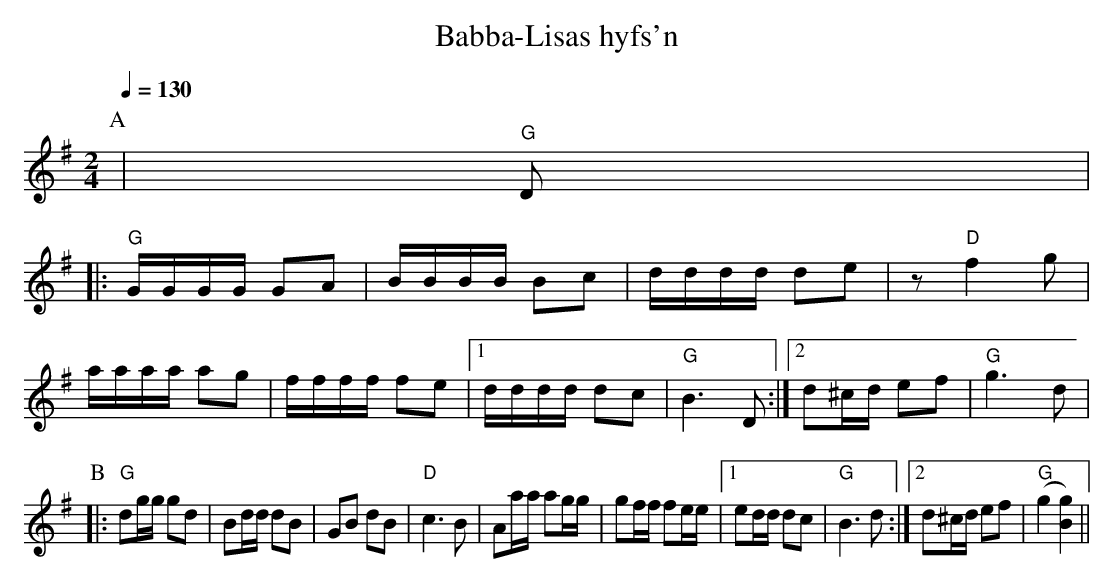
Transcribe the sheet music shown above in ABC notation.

X:1
T:Babba-Lisas hyfs'n
M:2/4
L:1/16
Q:1/4=130
K:G
P:A
| "G"D2 |
|: "G"GGGG G2A2|BBBB B2c2|dddd d2e2\
|  z2 "D"f4 g2| aaaa a2g2|ffff f2e2\
|1 dddd d2c2|"G"B6 D2 :|2 d2^cd e2f2|"G"g6 d2|
P:B
|: "G"d2gg g2d2 |B2dd d2B2| G2B2 d2B2|"D"c6 B2\
|  A2aa a2gg|g2ff f2ee\
|1 e2dd d2c2|"G"B6 d2 :|2 d2^cd e2f2|"G"(g4[B4g4])||
